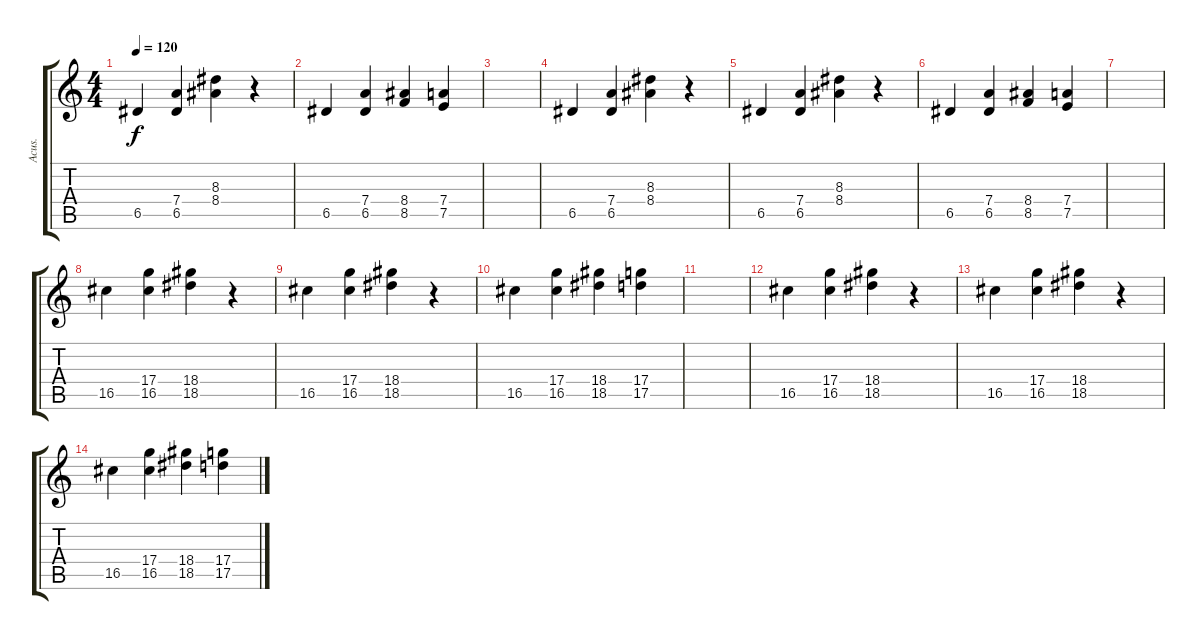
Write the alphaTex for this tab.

\track ("Acus." "Acus.") {instrument acousticguitarnylon}
\staff {score tabs}
\tuning (E4 B3 G3 D3 A2 E2) {hide}
\ts (4 4)
\tempo 120
\clef g2
\ks c
6.5.4{dy f} (7.4 6.5).4 (8.3 8.4).4 r.4 |
6.5.4 (7.4 6.5).4 (8.4 8.5).4 (7.4 7.5).4 |
|
6.5.4 (7.4 6.5).4 (8.3 8.4).4 r.4 |
6.5.4 (7.4 6.5).4 (8.3 8.4).4 r.4 |
6.5.4 (7.4 6.5).4 (8.4 8.5).4 (7.4 7.5).4 |
|
16.5.4 (17.4 16.5).4 (18.4 18.5).4 r.4 |
16.5.4 (17.4 16.5).4 (18.4 18.5).4 r.4 |
16.5.4 (17.4 16.5).4 (18.4 18.5).4 (17.4 17.5).4 |
|
16.5.4 (17.4 16.5).4 (18.4 18.5).4 r.4 |
16.5.4 (17.4 16.5).4 (18.4 18.5).4 r.4 |
16.5.4 (17.4 16.5).4 (18.4 18.5).4 (17.4 17.5).4
